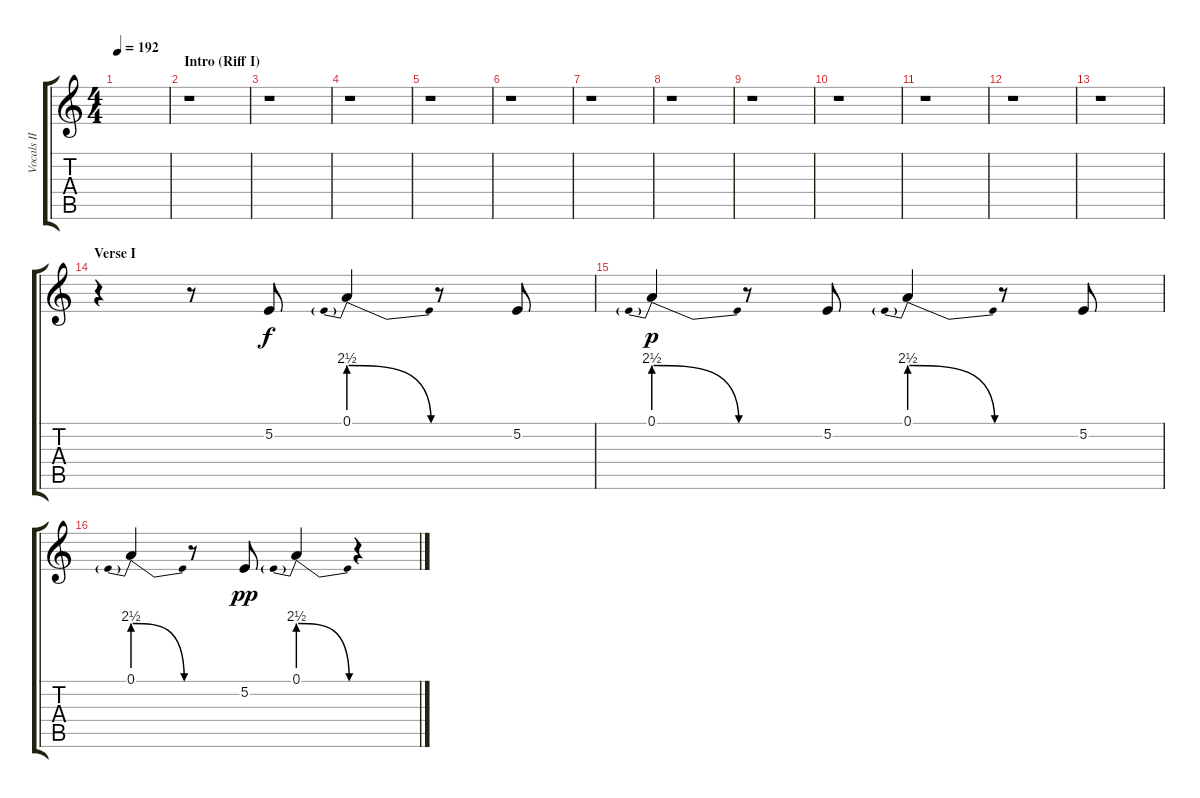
\track ("Vocals II" "Vocals II") {instrument baritonesax}
\staff {score tabs}
\tuning (E4 B3 G3 D3 A2 E2) {hide}
\ts (4 4)
\tempo 192
\tempo 190
\tempo 192
\clef g2
\ks c
|
\section ("" "Intro (Riff I)")
r.1 |
r.1 |
r.1 |
r.1 |
r.1 |
r.1 |
r.1 |
r.1 |
r.1 |
r.1 |
r.1 |
r.1 |
\section ("" "Verse I")
r.4 r.8{balance 16} 5.2.8 0.1{be (prebendrelease 0 10 60 0)}.4 r.8{balance 1} 5.2.8 |
0.1{be (prebendrelease 0 10 60 0)}.4{dy p} r.8{balance 16} 5.2.8 0.1{be (prebendrelease 0 10 60 0)}.4 r.8{balance 1} 5.2.8 |
0.1{be (prebendrelease 0 10 60 0)}.4 r.8{balance 16} 5.2.8{dy pp} 0.1{be (prebendrelease 0 10 60 0)}.4 r.4
